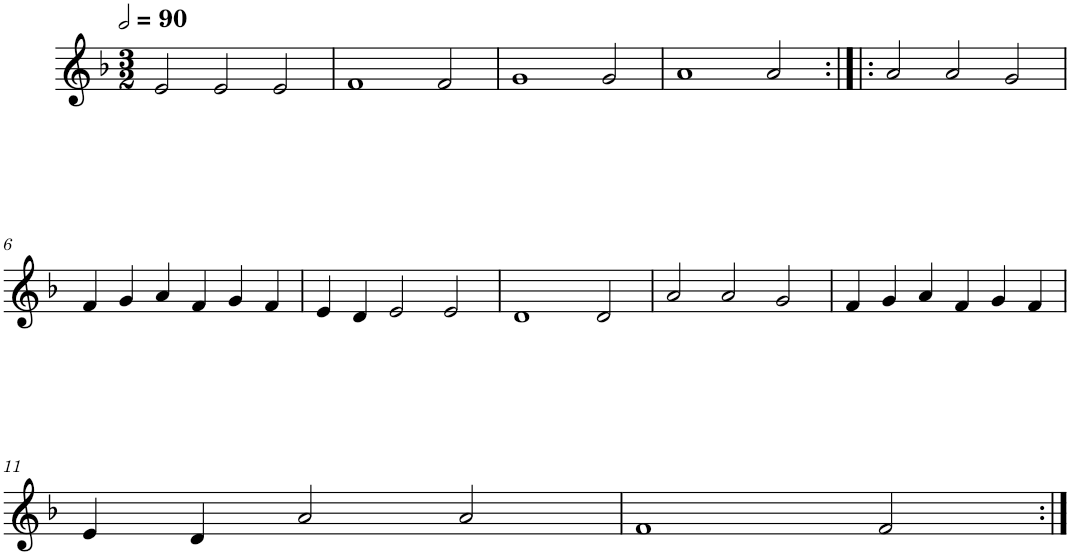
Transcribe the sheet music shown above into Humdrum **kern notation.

**kern
*part1
*staff1
*I"Quatre parties
*clefG2
*k[b-]
*M3/2
*MM180
=1
2e/
2e/
2e/
=2
1f
2f/
=3
1g
2g/
=4
1a
2a/
=5:|!|:
2a/
2a/
2g/
!!LO:LB:g=z
=6
4f/
4g/
4a/
4f/
4g/
4f/
=7
4e/
4d/
2e/
2e/
=8
1d
2d/
=9
2a/
2a/
2g/
=10
4f/
4g/
4a/
4f/
4g/
4f/
!!LO:LB:g=z
=11
4e/
4d/
2a/
2a/
=12
1f
2f/
=:|!
*-
